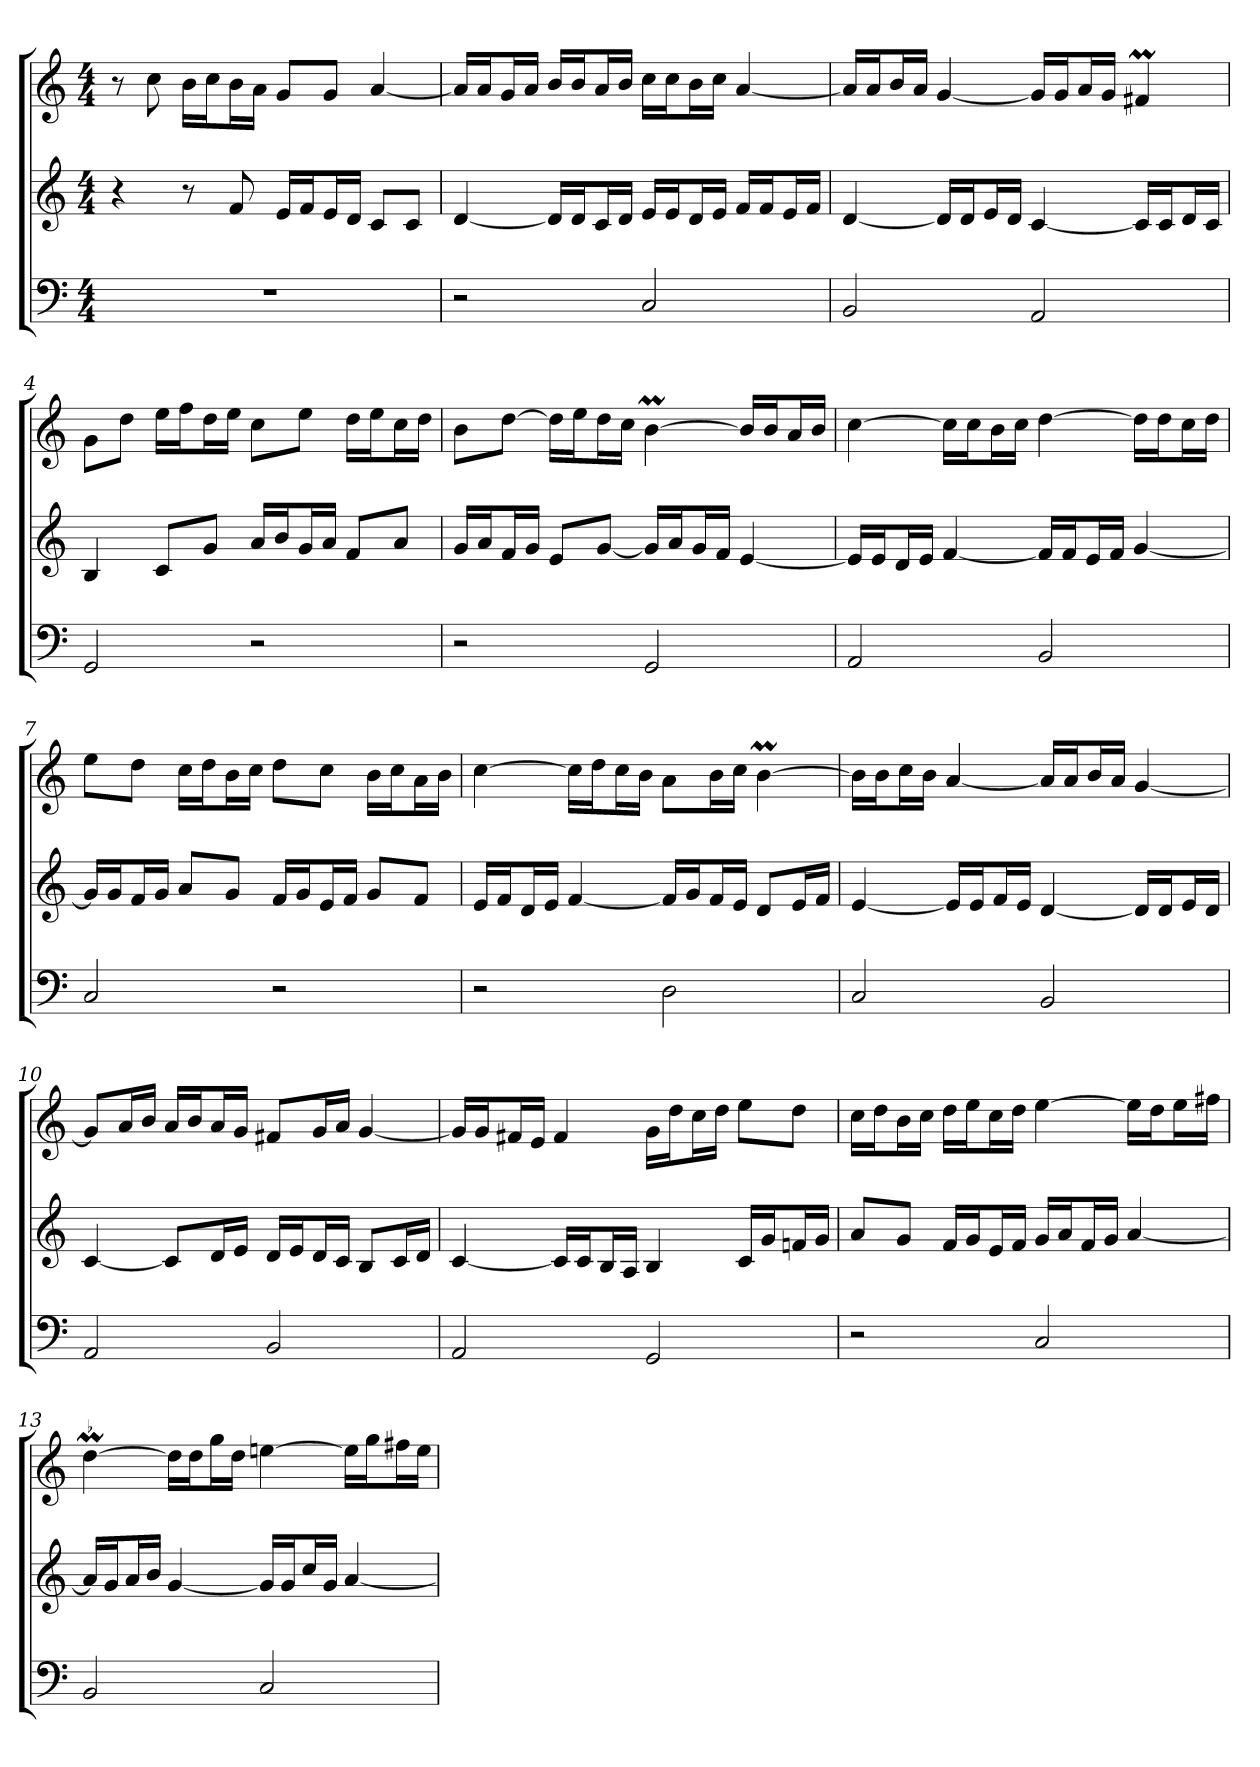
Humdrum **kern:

**kern	**kern	**kern
*part3	*part2	*part1
*staff3	*staff2	*staff1
*k[]	*k[]	*k[]
*M4/4	*M4/4	*M4/4
=1	=1	=1
1r	4r	8r
.	.	8cc
.	8r	16bLL
.	.	16ccJ
.	8f	16bL
.	.	16aJJ
.	16eLL	8gL
.	16fJ	.
.	16eL	8gJ
.	16dJJ	.
.	8cL	[4a
.	8cJ	.
=2	=2	=2
2r	[4d	16aLL]
.	.	16aJ
.	.	16gL
.	.	16aJJ
.	16dLL]	16bLL
.	16dJ	16bJ
.	16cL	16aL
.	16dJJ	16bJJ
2C	16eLL	16ccLL
.	16eJ	16ccJ
.	16dL	16bL
.	16eJJ	16ccJJ
.	16fLL	[4a
.	16fJ	.
.	16eL	.
.	16fJJ	.
=3	=3	=3
2BB	[4d	16aLL]
.	.	16aJ
.	.	16bL
.	.	16aJJ
.	16dLL]	[4g
.	16dJ	.
.	16eL	.
.	16dJJ	.
2AA	[4c	16gLL]
.	.	16gJ
.	.	16aL
.	.	16gJJ
.	16cLL]	4f#Xm
.	16cJ	.
.	16dL	.
.	16cJJ	.
=4	=4	=4
2GG	4B	8gL
.	.	8ddJ
.	8cL	16eeLL
.	.	16ffJ
.	8gJ	16ddL
.	.	16eeJJ
2r	16aLL	8ccL
.	16bJ	.
.	16gL	8eeJ
.	16aJJ	.
.	8fL	16ddLL
.	.	16eeJ
.	8aJ	16ccL
.	.	16ddJJ
=5	=5	=5
2r	16gLL	8bL
.	16aJ	.
.	16fL	[8ddJ
.	16gJJ	.
.	8eL	16ddLL]
.	.	16eeJ
.	[8gJ	16ddL
.	.	16ccJJ
2GG	16gLL]	[4bm
.	16aJ	.
.	16gL	.
.	16fJJ	.
.	[4e	16bLL]
.	.	16bJ
.	.	16aL
.	.	16bJJ
=6	=6	=6
2AA	16eLL]	[4cc
.	16eJ	.
.	16dL	.
.	16eJJ	.
.	[4f	16ccLL]
.	.	16ccJ
.	.	16bL
.	.	16ccJJ
2BB	16fLL]	[4dd
.	16fJ	.
.	16eL	.
.	16fJJ	.
.	[4g	16ddLL]
.	.	16ddJ
.	.	16ccL
.	.	16ddJJ
=7	=7	=7
2C	16gLL]	8eeL
.	16gJ	.
.	16fL	8ddJ
.	16gJJ	.
.	8aL	16ccLL
.	.	16ddJ
.	8gJ	16bL
.	.	16ccJJ
2r	16fLL	8ddL
.	16gJ	.
.	16eL	8ccJ
.	16fJJ	.
.	8gL	16bLL
.	.	16ccJ
.	8fJ	16aL
.	.	16bJJ
=8	=8	=8
2r	16eLL	[4cc
.	16fJ	.
.	16dL	.
.	16eJJ	.
.	[4f	16ccLL]
.	.	16ddJ
.	.	16ccL
.	.	16bJJ
2D	16fLL]	8aL
.	16gJ	.
.	16fL	16bL
.	16eJJ	16ccJJ
.	8dL	[4bm
.	16eL	.
.	16fJJ	.
=9	=9	=9
2C	[4e	16bLL]
.	.	16bJ
.	.	16ccL
.	.	16bJJ
.	16eLL]	[4a
.	16eJ	.
.	16fL	.
.	16eJJ	.
2BB	[4d	16aLL]
.	.	16aJ
.	.	16bL
.	.	16aJJ
.	16dLL]	[4g
.	16dJ	.
.	16eL	.
.	16dJJ	.
=10	=10	=10
2AA	[4c	8gL]
.	.	16aL
.	.	16bJJ
.	8cL]	16aLL
.	.	16bJ
.	16dL	16aL
.	16eJJ	16gJJ
2BB	16dLL	8f#XL
.	16eJ	.
.	16dL	16gL
.	16cJJ	16aJJ
.	8BL	[4g
.	16cL	.
.	16dJJ	.
=11	=11	=11
2AA	[4c	16gLL]
.	.	16gJ
.	.	16f#XL
.	.	16eJJ
.	16cLL]	4f#
.	16cJ	.
.	16BL	.
.	16AJJ	.
2GG	4B	16gLL
.	.	16ddJ
.	.	16ccL
.	.	16ddJJ
.	16cLL	8eeL
.	16gJ	.
.	16fnL	8ddJ
.	16gJJ	.
=12	=12	=12
2r	8aL	16ccLL
.	.	16ddJ
.	8gJ	16bL
.	.	16ccJJ
.	16fLL	16ddLL
.	16gJ	16eeJ
.	16eL	16ccL
.	16fJJ	16ddJJ
2C	16gLL	[4ee
.	16aJ	.
.	16fL	.
.	16gJJ	.
.	[4a	16eeLL]
.	.	16ddJ
.	.	16eeL
.	.	16ff#XJJ
=13	=13	=13
!	!	!LO:MOR:acc=-
2BB	16aLL]	[4ddm
.	16gJ	.
.	16aL	.
.	16bJJ	.
.	[4g	16ddLL]
.	.	16ddJ
.	.	16ggL
.	.	16ddJJ
2C	16gLL]	[4een
.	16gJ	.
.	16ccL	.
.	16gJJ	.
.	[4a	16eeLL]
.	.	16ggJ
.	.	16ff#XL
.	.	16eeJJ
=	=	=
*-	*-	*-
